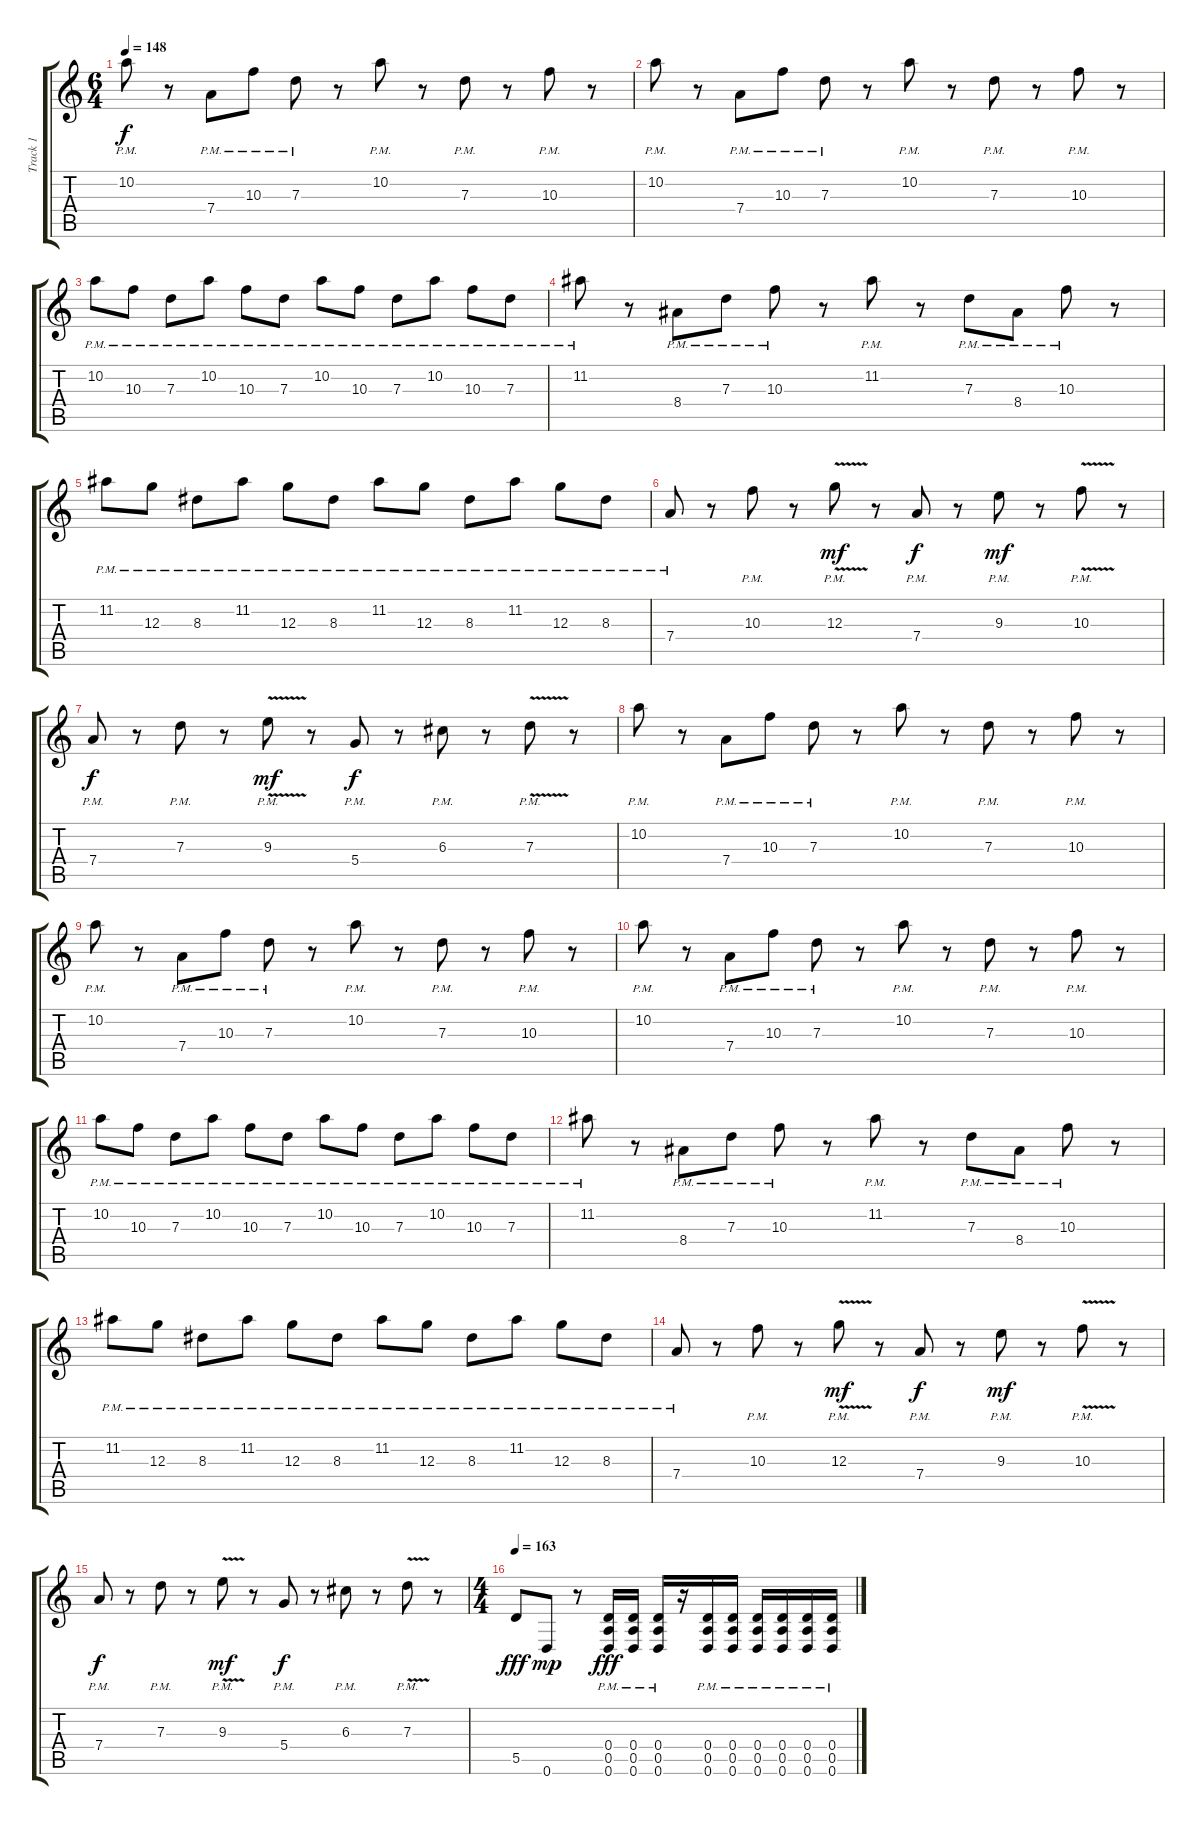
\track ("Track 1" "Track 1") {instrument distortionguitar}
\staff {score tabs}
\tuning (E4 B3 G3 D3 A2 D2) {hide}
\ts (6 4)
\tempo 148
\clef g2
\ks c
10.2{pm}.8{dy f} r.8 7.4{pm}.8 10.3{pm}.8 7.3{pm}.8 r.8 10.2{pm}.8 r.8 7.3{pm}.8 r.8 10.3{pm}.8 r.8 |
10.2{pm}.8 r.8 7.4{pm}.8 10.3{pm}.8 7.3{pm}.8 r.8 10.2{pm}.8 r.8 7.3{pm}.8 r.8 10.3{pm}.8 r.8 |
10.2{pm}.8 10.3{pm}.8 7.3{pm}.8 10.2{pm}.8 10.3{pm}.8 7.3{pm}.8 10.2{pm}.8 10.3{pm}.8 7.3{pm}.8 10.2{pm}.8 10.3{pm}.8 7.3{pm}.8 |
11.2{pm}.8 r.8 8.4{pm}.8 7.3{pm}.8 10.3{pm}.8 r.8 11.2{pm}.8 r.8 7.3{pm}.8 8.4{pm}.8 10.3{pm}.8 r.8 |
11.2{pm}.8 12.3{pm}.8 8.3{pm}.8 11.2{pm}.8 12.3{pm}.8 8.3{pm}.8 11.2{pm}.8 12.3{pm}.8 8.3{pm}.8 11.2{pm}.8 12.3{pm}.8 8.3{pm}.8 |
7.4{pm}.8 r.8 10.3{pm}.8 r.8 12.3{v pm}.8{dy mf} r.8 7.4{pm}.8{dy f} r.8 9.3{pm}.8{dy mf} r.8 10.3{v pm}.8 r.8 |
7.4{pm}.8{dy f} r.8 7.3{pm}.8 r.8 9.3{v pm}.8{dy mf} r.8 5.4{pm}.8{dy f} r.8 6.3{pm}.8 r.8 7.3{v pm}.8 r.8 |
10.2{pm}.8 r.8 7.4{pm}.8 10.3{pm}.8 7.3{pm}.8 r.8 10.2{pm}.8 r.8 7.3{pm}.8 r.8 10.3{pm}.8 r.8 |
10.2{pm}.8 r.8 7.4{pm}.8 10.3{pm}.8 7.3{pm}.8 r.8 10.2{pm}.8 r.8 7.3{pm}.8 r.8 10.3{pm}.8 r.8 |
10.2{pm}.8 r.8 7.4{pm}.8 10.3{pm}.8 7.3{pm}.8 r.8 10.2{pm}.8 r.8 7.3{pm}.8 r.8 10.3{pm}.8 r.8 |
10.2{pm}.8 10.3{pm}.8 7.3{pm}.8 10.2{pm}.8 10.3{pm}.8 7.3{pm}.8 10.2{pm}.8 10.3{pm}.8 7.3{pm}.8 10.2{pm}.8 10.3{pm}.8 7.3{pm}.8 |
11.2{pm}.8 r.8 8.4{pm}.8 7.3{pm}.8 10.3{pm}.8 r.8 11.2{pm}.8 r.8 7.3{pm}.8 8.4{pm}.8 10.3{pm}.8 r.8 |
11.2{pm}.8 12.3{pm}.8 8.3{pm}.8 11.2{pm}.8 12.3{pm}.8 8.3{pm}.8 11.2{pm}.8 12.3{pm}.8 8.3{pm}.8 11.2{pm}.8 12.3{pm}.8 8.3{pm}.8 |
7.4{pm}.8 r.8 10.3{pm}.8 r.8 12.3{v pm}.8{dy mf} r.8 7.4{pm}.8{dy f} r.8 9.3{pm}.8{dy mf} r.8 10.3{v pm}.8 r.8 |
7.4{pm}.8{dy f} r.8 7.3{pm}.8 r.8 9.3{v pm}.8{dy mf} r.8 5.4{pm}.8{dy f} r.8 6.3{pm}.8 r.8 7.3{v pm}.8 r.8 |
\ts (4 4)
\tempo 163
5.5.8{dy fff} 0.6.8{dy mp} r.8 (0.4{pm} 0.5{pm} 0.6{pm}).16{dy fff} (0.4{pm} 0.5{pm} 0.6{pm}).16 (0.4{pm} 0.5{pm} 0.6{pm}).16 r.16 (0.4{pm} 0.5{pm} 0.6{pm}).16 (0.4{pm} 0.5{pm} 0.6{pm}).16 (0.4{pm} 0.5{pm} 0.6{pm}).16 (0.4{pm} 0.5{pm} 0.6{pm}).16 (0.4{pm} 0.5{pm} 0.6{pm}).16 (0.4{pm} 0.5{pm} 0.6{pm}).16
